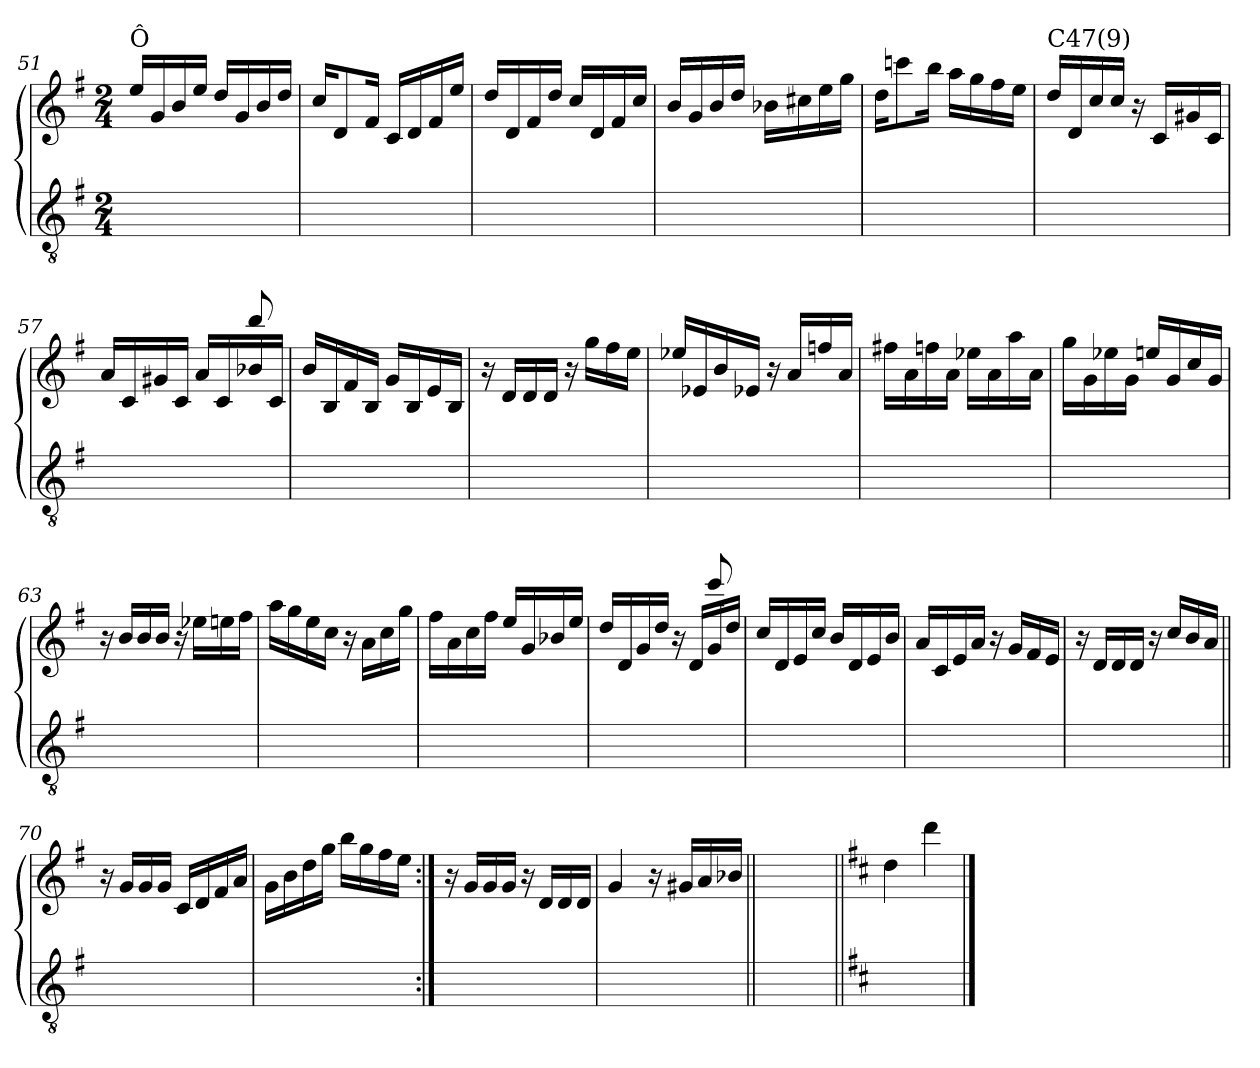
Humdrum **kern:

**kern	**kern
*part2	*part1
*staff2	*staff1
!!LO:LB:g=z
*clefGv2	*clefG2
*k[f#]	*k[f#]
*G:	*G:
*M2/4	*M2/4
=51	=51
!	!LO:TX:a:t=Ô
2ryy	16ee/LL
.	16g/
.	16b/
.	16ee/JJ
.	16dd/LL
.	16g/
.	16b/
.	16dd/JJ
=52	=52
2ryy	16cc/KL
.	8d/
.	16f#/Jk
.	16c/LL
.	16d/
.	16f#/
.	16ee/JJ
=53	=53
2ryy	16dd/LL
.	16d/
.	16f#/
.	16dd/JJ
.	16cc/LL
.	16d/
.	16f#/
.	16cc/JJ
=54	=54
2ryy	16b/LL
.	16g/
.	16b/
.	16dd/JJ
.	16b-X\LL
.	16cc#X\
.	16ee\
.	16gg\JJ
!!LO:LB:g=z
=55	=55
2ryy	16dd\KL
.	8cccn\
.	16bb\Jk
.	16aa\LL
.	16gg\
.	16ff#\
.	16ee\JJ
=56	=56
!	!LO:TX:a:t=C47(9)
2ryy	16dd/LL
.	16d/
.	16cc/
.	16cc/JJ
.	16r
.	16c/LL
.	16g#X/
.	16c/JJ
=57	=57
*	*^
2ryy	16a/LL	4.ryy
.	16c/	.
.	16g#X/	.
.	16c/JJ	.
.	16a/LL	.
.	16c/	.
.	16b-X/	8ddd!/
.	16c/JJ	.
*	*v	*v
=58	=58
2ryy	16b/LL
.	16B/
.	16f#/
.	16B/JJ
.	16g/LL
.	16B/
.	16e/
.	16B/JJ
!!LO:LB:g=z
=59	=59
2ryy	16r
.	16d/LL
.	16d/
.	16d/JJ
.	16r
.	16gg\LL
.	16ff#\
.	16ee\JJ
=60	=60
2ryy	16ee-X/LL
.	16e-X/
.	16b/
.	16e-X/JJ
.	16r
.	16a/LL
.	16ffn/
.	16a/JJ
=61	=61
2ryy	16ff#X\LL
.	16a\
.	16ffn\
.	16a\JJ
.	16ee-X\LL
.	16a\
.	16aa\
.	16a\JJ
=62	=62
2ryy	16gg\LL
.	16g\
.	16ee-X\
.	16g\JJ
.	16een/LL
.	16g/
.	16cc/
.	16g/JJ
!!LO:LB:g=z
=63	=63
2ryy	16r
.	16b/LL
.	16b/
.	16b/JJ
.	16r
.	16ee-X\LL
.	16een\
.	16ff#\JJ
=64	=64
2ryy	16aa\LL
.	16gg\
.	16ee\
.	16cc\JJ
.	16r
.	16a\LL
.	16cc\
.	16gg\JJ
=65	=65
2ryy	16ff#\LL
.	16a\
.	16cc\
.	16ff#\JJ
.	16ee/LL
.	16g/
.	16b-X/
.	16ee/JJ
=66	=66
*	*^
2ryy	16dd/LL	4.ryy
.	16d/	.
.	16g/	.
.	16dd/JJ	.
.	16r	.
.	16d/LL	.
.	16g/	8eee!/
.	16dd/JJ	.
*	*v	*v
=67	=67
2ryy	16cc/LL
.	16d/
.	16e/
.	16cc/JJ
.	16b/LL
.	16d/
.	16e/
.	16b/JJ
!!LO:LB:g=z
=68	=68
2ryy	16a/LL
.	16c/
.	16e/
.	16a/JJ
.	16r
.	16g/LL
.	16f#/
.	16e/JJ
=69	=69
2ryy	16r
.	16d/LL
.	16d/
.	16d/JJ
.	16r
.	16cc/LL
.	16b/
.	16a/JJ
=70||	=70||
2ryy	16r
.	16g/LL
.	16g/
.	16g/JJ
.	16c/LL
.	16d/
.	16f#/
.	16a/JJ
=71	=71
2ryy	16g\LL
.	16b\
.	16dd\
.	16gg\JJ
.	16bb\LL
.	16gg\
.	16ff#\
.	16ee\JJ
!!LO:LB:g=z
=72:|!	=72:|!
2ryy	16r
.	16g/LL
.	16g/
.	16g/JJ
.	16r
.	16d/LL
.	16d/
.	16d/JJ
=73	=73
2ryy	4g/
.	16r
.	16g#X/LL
.	16a/
.	16b-X/JJ
=74||	=74||
2ryy	2ryy
=75||	=75||
*k[f#c#]	*k[f#c#]
*D:	*D:
2ryy	4dd\
.	4ddd\
==	==
*-	*-
